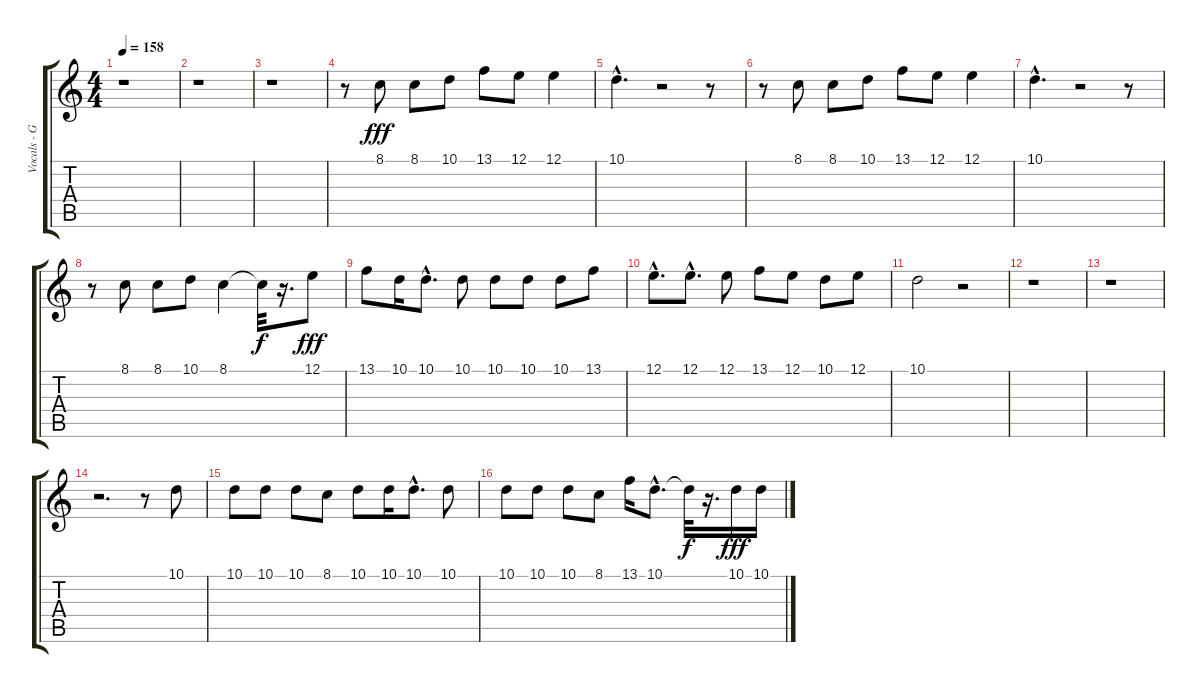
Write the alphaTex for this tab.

\track ("Vocals - Greg Graffin" "Vocals - G") {instrument voiceoohs}
\staff {score tabs}
\tuning (E4 B3 G3 D3 A2 E2) {hide}
\ts (4 4)
\tempo 158
\clef g2
\ks c
r.1{dy f} |
r.1 |
r.1 |
r.8 8.1.8{dy fff} 8.1.8 10.1.8 13.1.8 12.1.8 12.1.4 |
10.1{hac}.4{d} r.2 r.8 |
r.8 8.1.8 8.1.8 10.1.8 13.1.8 12.1.8 12.1.4 |
10.1{hac}.4{d} r.2 r.8 |
r.8 8.1.8 8.1.8 10.1.8 8.1.4 8.1{t}.32{dy f} r.16{d} 12.1.8{dy fff} |
13.1.8 10.1.16 10.1{hac}.8{d} 10.1.8 10.1.8 10.1.8 10.1.8 13.1.8 |
12.1{hac}.8{d} 12.1{hac}.8{d} 12.1.8 13.1.8 12.1.8 10.1.8 12.1.8 |
10.1.2 r.2 |
r.1 |
r.1 |
r.2{d} r.8 10.1.8 |
10.1.8 10.1.8 10.1.8 8.1.8 10.1.8 10.1.16 10.1{hac}.8{d} 10.1.8 |
10.1.8 10.1.8 10.1.8 8.1.8 13.1.16 10.1{hac}.8{d} 10.1{t}.32{dy f} r.16{d} 10.1.16{dy fff} 10.1.16
